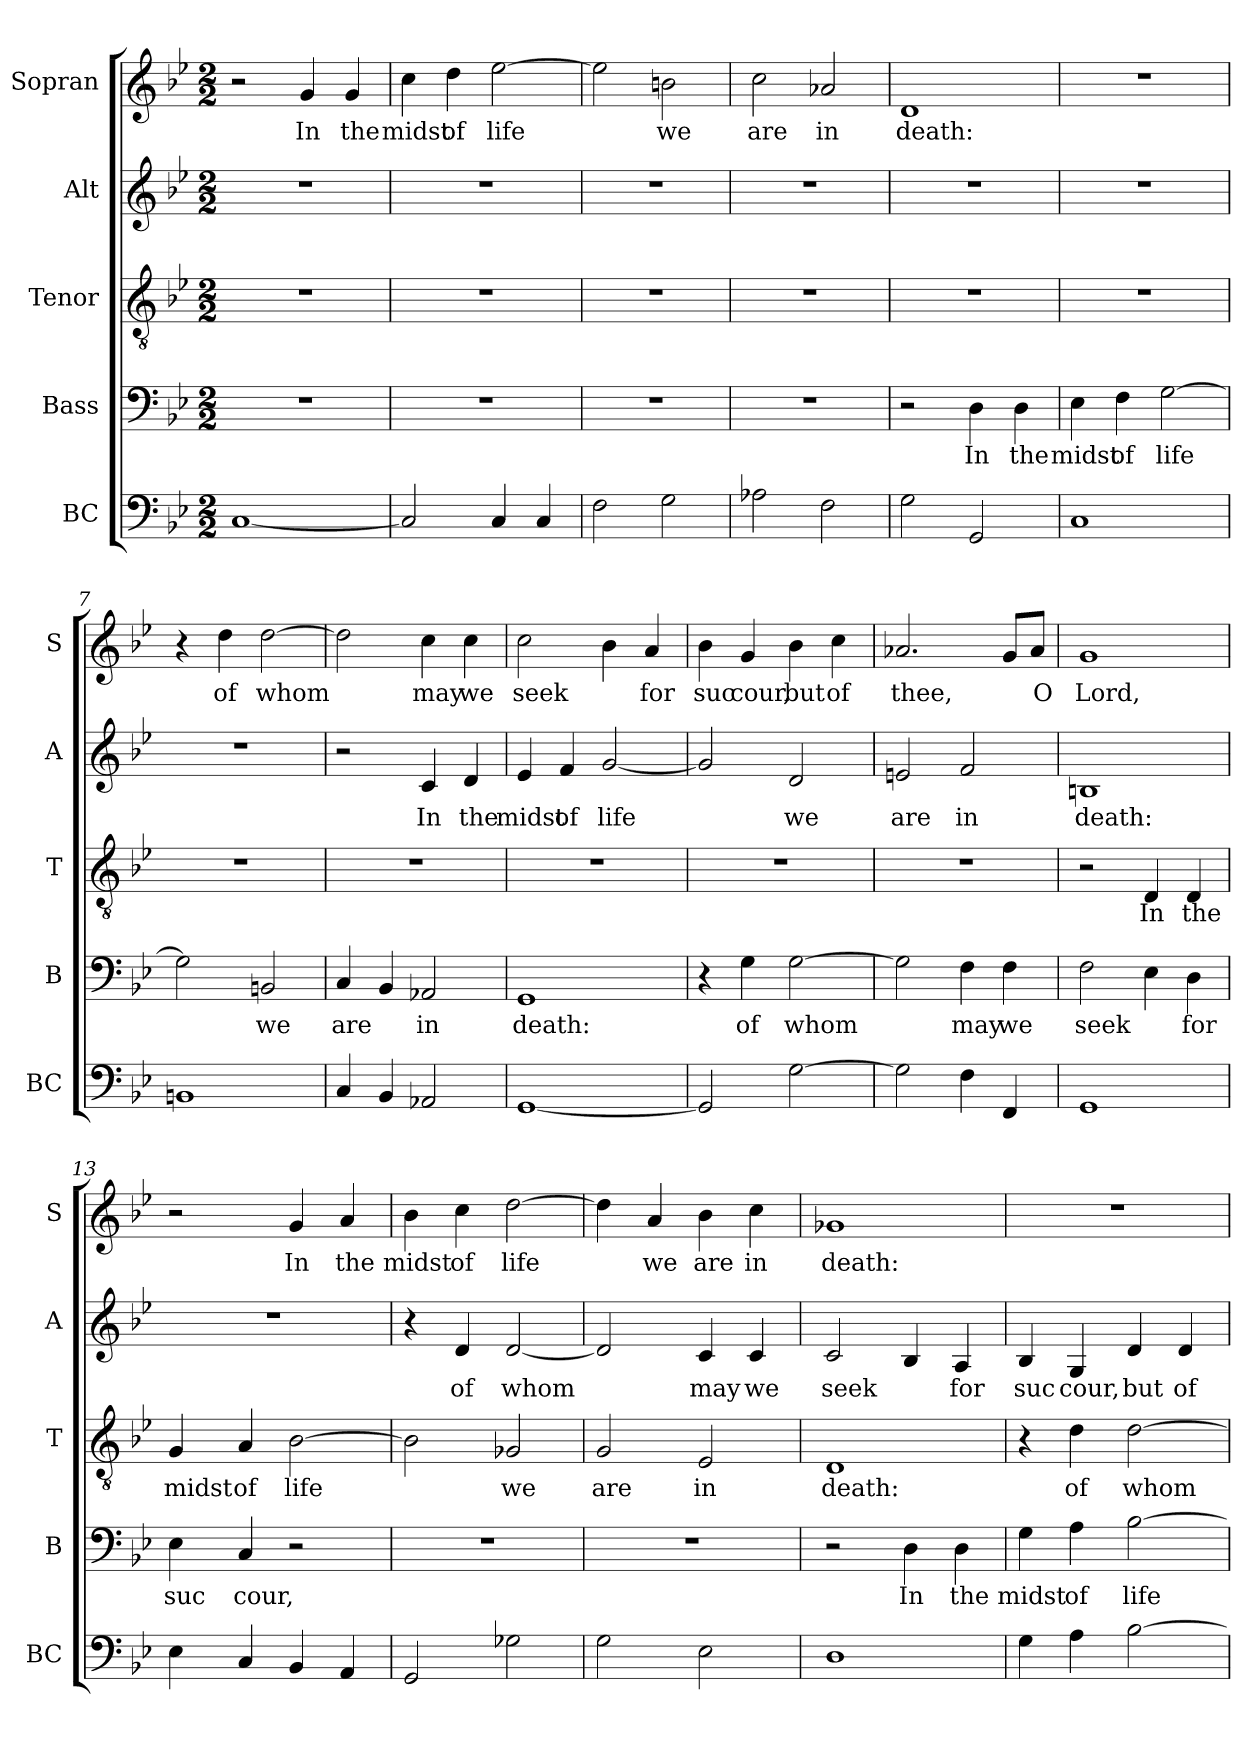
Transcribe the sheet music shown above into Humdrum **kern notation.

**kern	**kern	**text	**kern	**text	**kern	**text	**kern	**text
*part5	*part4	*part4	*part3	*part3	*part2	*part2	*part1	*part1
*staff5	*staff4	*staff4	*staff3	*staff3	*staff2	*staff2	*staff1	*staff1
*I"BC	*I"Bass	*	*I"Tenor	*	*I"Alt	*	*I"Sopran	*
*I'BC	*I'B	*	*I'T	*	*I'A	*	*I'S	*
*clefF4	*clefF4	*	*clefGv2	*	*clefG2	*	*clefG2	*
*k[b-e-]	*k[b-e-]	*	*k[b-e-]	*	*k[b-e-]	*	*k[b-e-]	*
*M2/2	*M2/2	*	*M2/2	*	*M2/2	*	*M2/2	*
*MM72	*MM72	*	*MM72	*	*MM72	*	*MM72	*
=1	=1	=1	=1	=1	=1	=1	=1	=1
[1C	1r	.	1r	.	1r	.	2r	.
!	!	!	!	!	!	!	!	!LO:LY:b
.	.	.	.	.	.	.	4g/	In
!	!	!	!	!	!	!	!	!LO:LY:b
.	.	.	.	.	.	.	4g/	the
=2	=2	=2	=2	=2	=2	=2	=2	=2
!	!	!	!	!	!	!	!	!LO:LY:b
2C/]	1r	.	1r	.	1r	.	4cc\	midst
!	!	!	!	!	!	!	!	!LO:LY:b
.	.	.	.	.	.	.	4dd\	of
!	!	!	!	!	!	!	!	!LO:LY:b
4C/	.	.	.	.	.	.	[2ee-\	life
4C/	.	.	.	.	.	.	.	.
=3	=3	=3	=3	=3	=3	=3	=3	=3
2F\	1r	.	1r	.	1r	.	2ee-\]	.
!	!	!	!	!	!	!	!	!LO:LY:b
2G\	.	.	.	.	.	.	2bn\	we
=4	=4	=4	=4	=4	=4	=4	=4	=4
!	!	!	!	!	!	!	!	!LO:LY:b
2A-X\	1r	.	1r	.	1r	.	2cc\	are
!	!	!	!	!	!	!	!	!LO:LY:b
2F\	.	.	.	.	.	.	2a-X/	in
=5	=5	=5	=5	=5	=5	=5	=5	=5
!	!	!	!	!	!	!	!	!LO:LY:b
2G\	2r	.	1r	.	1r	.	1d	death:
!	!	!LO:LY:b	!	!	!	!	!	!
2GG/	4D\	In	.	.	.	.	.	.
!	!	!LO:LY:b	!	!	!	!	!	!
.	4D\	the	.	.	.	.	.	.
=6	=6	=6	=6	=6	=6	=6	=6	=6
!	!	!LO:LY:b	!	!	!	!	!	!
1C	4E-\	midst	1r	.	1r	.	1r	.
!	!	!LO:LY:b	!	!	!	!	!	!
.	4F\	of	.	.	.	.	.	.
!	!	!LO:LY:b	!	!	!	!	!	!
.	[2G\	life	.	.	.	.	.	.
=7	=7	=7	=7	=7	=7	=7	=7	=7
1BBn	2G\]	.	1r	.	1r	.	4r	.
!	!	!	!	!	!	!	!	!LO:LY:b
.	.	.	.	.	.	.	4dd\	of
!	!	!LO:LY:b	!	!	!	!	!	!LO:LY:b
.	2BBn/	we	.	.	.	.	[2dd\	whom
!!LO:LB:g=z
=8	=8	=8	=8	=8	=8	=8	=8	=8
!	!	!LO:LY:b	!	!	!	!	!	!
4C/	4C/	are	1r	.	2r	.	2dd\]	.
4BB-/	4BB-/	.	.	.	.	.	.	.
!	!	!LO:LY:b	!	!	!	!LO:LY:b	!	!LO:LY:b
2AA-X/	2AA-X/	in	.	.	4c/	In	4cc\	may
!	!	!	!	!	!	!LO:LY:b	!	!LO:LY:b
.	.	.	.	.	4d/	the	4cc\	we
=9	=9	=9	=9	=9	=9	=9	=9	=9
!	!	!LO:LY:b	!	!	!	!LO:LY:b	!	!LO:LY:b
[1GG	1GG	death:	1r	.	4e-/	midst	2cc\	seek
!	!	!	!	!	!	!LO:LY:b	!	!
.	.	.	.	.	4f/	of	.	.
!	!	!	!	!	!	!LO:LY:b	!	!
.	.	.	.	.	[2g/	life	4b-\	.
!	!	!	!	!	!	!	!	!LO:LY:b
.	.	.	.	.	.	.	4a/	for
=10	=10	=10	=10	=10	=10	=10	=10	=10
!	!	!	!	!	!	!	!	!LO:LY:b
2GG/]	4r	.	1r	.	2g/]	.	4b-\	suc
!	!	!LO:LY:b	!	!	!	!	!	!LO:LY:b
.	4G\	of	.	.	.	.	4g/	cour,
!	!	!LO:LY:b	!	!	!	!LO:LY:b	!	!LO:LY:b
[2G\	[2G\	whom	.	.	2d/	we	4b-\	but
!	!	!	!	!	!	!	!	!LO:LY:b
.	.	.	.	.	.	.	4cc\	of
=11	=11	=11	=11	=11	=11	=11	=11	=11
!	!	!	!	!	!	!LO:LY:b	!	!LO:LY:b
2G\]	2G\]	.	1r	.	2en/	are	2.a-X/	thee,
!	!	!LO:LY:b	!	!	!	!LO:LY:b	!	!
4F\	4F\	may	.	.	2f/	in	.	.
!	!	!LO:LY:b	!	!	!	!	!	!
4FF/	4F\	we	.	.	.	.	8g/L	.
!	!	!	!	!	!	!	!	!LO:LY:b
.	.	.	.	.	.	.	8a-/J	O
=12	=12	=12	=12	=12	=12	=12	=12	=12
!	!	!LO:LY:b	!	!	!	!LO:LY:b	!	!LO:LY:b
1GG	2F\	seek	2r	.	1Bn	death:	1g	Lord,
!	!	!	!	!LO:LY:b	!	!	!	!
.	4E-\	.	4D/	In	.	.	.	.
!	!	!LO:LY:b	!	!LO:LY:b	!	!	!	!
.	4D\	for	4D/	the	.	.	.	.
=13	=13	=13	=13	=13	=13	=13	=13	=13
!	!	!LO:LY:b	!	!LO:LY:b	!	!	!	!
4E-\	4E-\	suc	4G/	midst	1r	.	2r	.
!	!	!LO:LY:b	!	!LO:LY:b	!	!	!	!
4C/	4C/	cour,	4A/	of	.	.	.	.
!	!	!	!	!LO:LY:b	!	!	!	!LO:LY:b
4BB-/	2r	.	[2B-\	life	.	.	4g/	In
!	!	!	!	!	!	!	!	!LO:LY:b
4AA/	.	.	.	.	.	.	4a/	the
!!LO:PB:g=z
=14	=14	=14	=14	=14	=14	=14	=14	=14
!	!	!	!	!	!	!	!	!LO:LY:b
2GG/	1r	.	2B-\]	.	4r	.	4b-\	midst
!	!	!	!	!	!	!LO:LY:b	!	!LO:LY:b
.	.	.	.	.	4d/	of	4cc\	of
!	!	!	!	!LO:LY:b	!	!LO:LY:b	!	!LO:LY:b
2G-X\	.	.	2G-X/	we	[2d/	whom	[2dd\	life
=15	=15	=15	=15	=15	=15	=15	=15	=15
!	!	!	!	!LO:LY:b	!	!	!	!
2G\	1r	.	2G/	are	2d/]	.	4dd\]	.
!	!	!	!	!	!	!	!	!LO:LY:b
.	.	.	.	.	.	.	4a/	we
!	!	!	!	!LO:LY:b	!	!LO:LY:b	!	!LO:LY:b
2E-\	.	.	2E-/	in	4c/	may	4b-\	are
!	!	!	!	!	!	!LO:LY:b	!	!LO:LY:b
.	.	.	.	.	4c/	we	4cc\	in
=16	=16	=16	=16	=16	=16	=16	=16	=16
!	!	!	!	!LO:LY:b	!	!LO:LY:b	!	!LO:LY:b
1D	2r	.	1D	death:	2c/	seek	1g-X	death:
!	!	!LO:LY:b	!	!	!	!	!	!
.	4D\	In	.	.	4B-/	.	.	.
!	!	!LO:LY:b	!	!	!	!LO:LY:b	!	!
.	4D\	the	.	.	4A/	for	.	.
=17	=17	=17	=17	=17	=17	=17	=17	=17
!	!	!LO:LY:b	!	!	!	!LO:LY:b	!	!
4G\	4G\	midst	4r	.	4B-/	suc	1r	.
!	!	!LO:LY:b	!	!LO:LY:b	!	!LO:LY:b	!	!
4A\	4A\	of	4d\	of	4G/	cour,	.	.
!	!	!LO:LY:b	!	!LO:LY:b	!	!LO:LY:b	!	!
[2B-\	[2B-\	life	[2d\	whom	4d/	but	.	.
!	!	!	!	!	!	!LO:LY:b	!	!
.	.	.	.	.	4d/	of	.	.
=	=	=	=	=	=	=	=	=
*-	*-	*-	*-	*-	*-	*-	*-	*-
